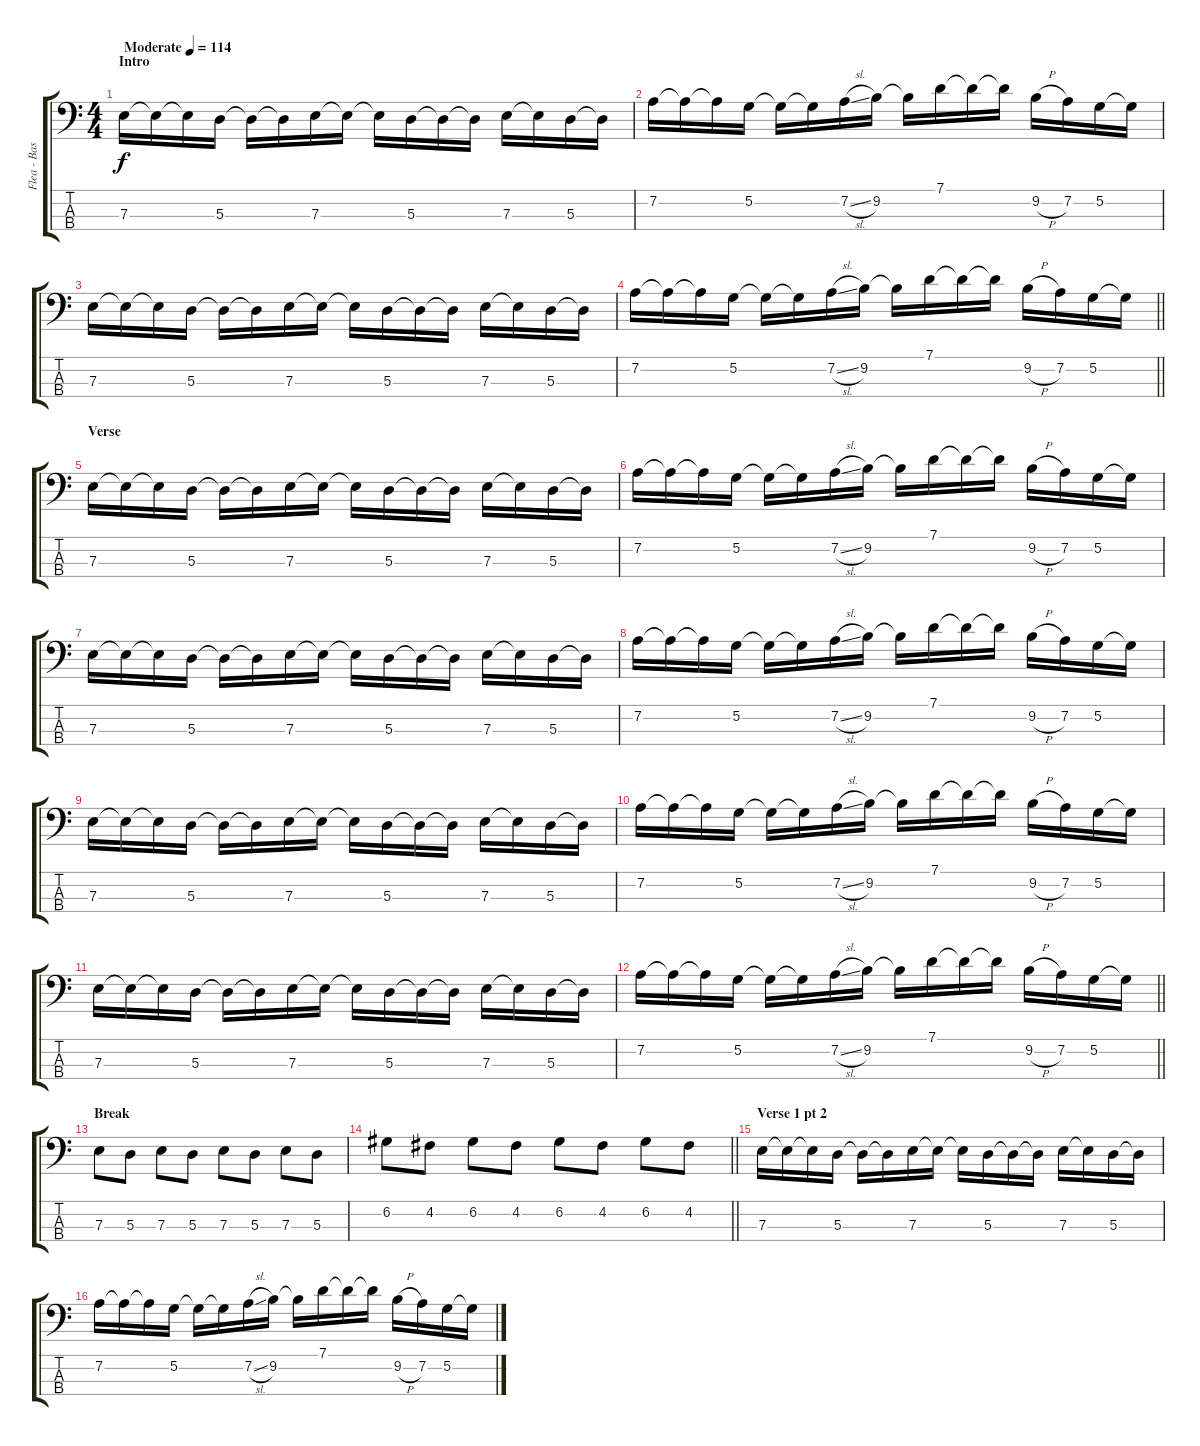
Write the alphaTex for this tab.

\track ("Flea - Bass" "Flea - Bas") {instrument electricbassfinger}
\staff {score tabs}
\tuning (G2 D2 A1 E1) {hide}
\ts (4 4)
\section ("" "Intro")
\tempo (114 "Moderate")
\clef f4
\ks c
7.3.16{dy f instrument electricbassfinger} 7.3{t}.16 7.3{t}.16 5.3.16 5.3{t}.16 5.3{t}.16 7.3.16 7.3{t}.16 7.3{t}.16 5.3.16 5.3{t}.16 5.3{t}.16 7.3.16 7.3{t}.16 5.3.16 5.3{t}.16 |
7.2.16 7.2{t}.16 7.2{t}.16 5.2.16 5.2{t}.16 5.2{t}.16 7.2{sl}.16 9.2.16 9.2{t}.16 7.1.16 7.1{t}.16 7.1{t}.16 9.2{h}.16 7.2.16 5.2.16 5.2{t}.16 |
7.3.16 7.3{t}.16 7.3{t}.16 5.3.16 5.3{t}.16 5.3{t}.16 7.3.16 7.3{t}.16 7.3{t}.16 5.3.16 5.3{t}.16 5.3{t}.16 7.3.16 7.3{t}.16 5.3.16 5.3{t}.16 |
\barLineRight lightlight
7.2.16 7.2{t}.16 7.2{t}.16 5.2.16 5.2{t}.16 5.2{t}.16 7.2{sl}.16 9.2.16 9.2{t}.16 7.1.16 7.1{t}.16 7.1{t}.16 9.2{h}.16 7.2.16 5.2.16 5.2{t}.16 |
\section ("" "Verse")
7.3.16 7.3{t}.16 7.3{t}.16 5.3.16 5.3{t}.16 5.3{t}.16 7.3.16 7.3{t}.16 7.3{t}.16 5.3.16 5.3{t}.16 5.3{t}.16 7.3.16 7.3{t}.16 5.3.16 5.3{t}.16 |
7.2.16 7.2{t}.16 7.2{t}.16 5.2.16 5.2{t}.16 5.2{t}.16 7.2{sl}.16 9.2.16 9.2{t}.16 7.1.16 7.1{t}.16 7.1{t}.16 9.2{h}.16 7.2.16 5.2.16 5.2{t}.16 |
7.3.16 7.3{t}.16 7.3{t}.16 5.3.16 5.3{t}.16 5.3{t}.16 7.3.16 7.3{t}.16 7.3{t}.16 5.3.16 5.3{t}.16 5.3{t}.16 7.3.16 7.3{t}.16 5.3.16 5.3{t}.16 |
7.2.16 7.2{t}.16 7.2{t}.16 5.2.16 5.2{t}.16 5.2{t}.16 7.2{sl}.16 9.2.16 9.2{t}.16 7.1.16 7.1{t}.16 7.1{t}.16 9.2{h}.16 7.2.16 5.2.16 5.2{t}.16 |
7.3.16 7.3{t}.16 7.3{t}.16 5.3.16 5.3{t}.16 5.3{t}.16 7.3.16 7.3{t}.16 7.3{t}.16 5.3.16 5.3{t}.16 5.3{t}.16 7.3.16 7.3{t}.16 5.3.16 5.3{t}.16 |
7.2.16 7.2{t}.16 7.2{t}.16 5.2.16 5.2{t}.16 5.2{t}.16 7.2{sl}.16 9.2.16 9.2{t}.16 7.1.16 7.1{t}.16 7.1{t}.16 9.2{h}.16 7.2.16 5.2.16 5.2{t}.16 |
7.3.16 7.3{t}.16 7.3{t}.16 5.3.16 5.3{t}.16 5.3{t}.16 7.3.16 7.3{t}.16 7.3{t}.16 5.3.16 5.3{t}.16 5.3{t}.16 7.3.16 7.3{t}.16 5.3.16 5.3{t}.16 |
\barLineRight lightlight
7.2.16 7.2{t}.16 7.2{t}.16 5.2.16 5.2{t}.16 5.2{t}.16 7.2{sl}.16 9.2.16 9.2{t}.16 7.1.16 7.1{t}.16 7.1{t}.16 9.2{h}.16 7.2.16 5.2.16 5.2{t}.16 |
\section ("" "Break")
7.3.8 5.3.8 7.3.8 5.3.8 7.3.8 5.3.8 7.3.8 5.3.8 |
\barLineRight lightlight
6.2.8 4.2.8 6.2.8 4.2.8 6.2.8 4.2.8 6.2.8 4.2.8 |
\section ("" "Verse 1 pt 2")
7.3.16 7.3{t}.16 7.3{t}.16 5.3.16 5.3{t}.16 5.3{t}.16 7.3.16 7.3{t}.16 7.3{t}.16 5.3.16 5.3{t}.16 5.3{t}.16 7.3.16 7.3{t}.16 5.3.16 5.3{t}.16 |
7.2.16 7.2{t}.16 7.2{t}.16 5.2.16 5.2{t}.16 5.2{t}.16 7.2{sl}.16 9.2.16 9.2{t}.16 7.1.16 7.1{t}.16 7.1{t}.16 9.2{h}.16 7.2.16 5.2.16 5.2{t}.16
